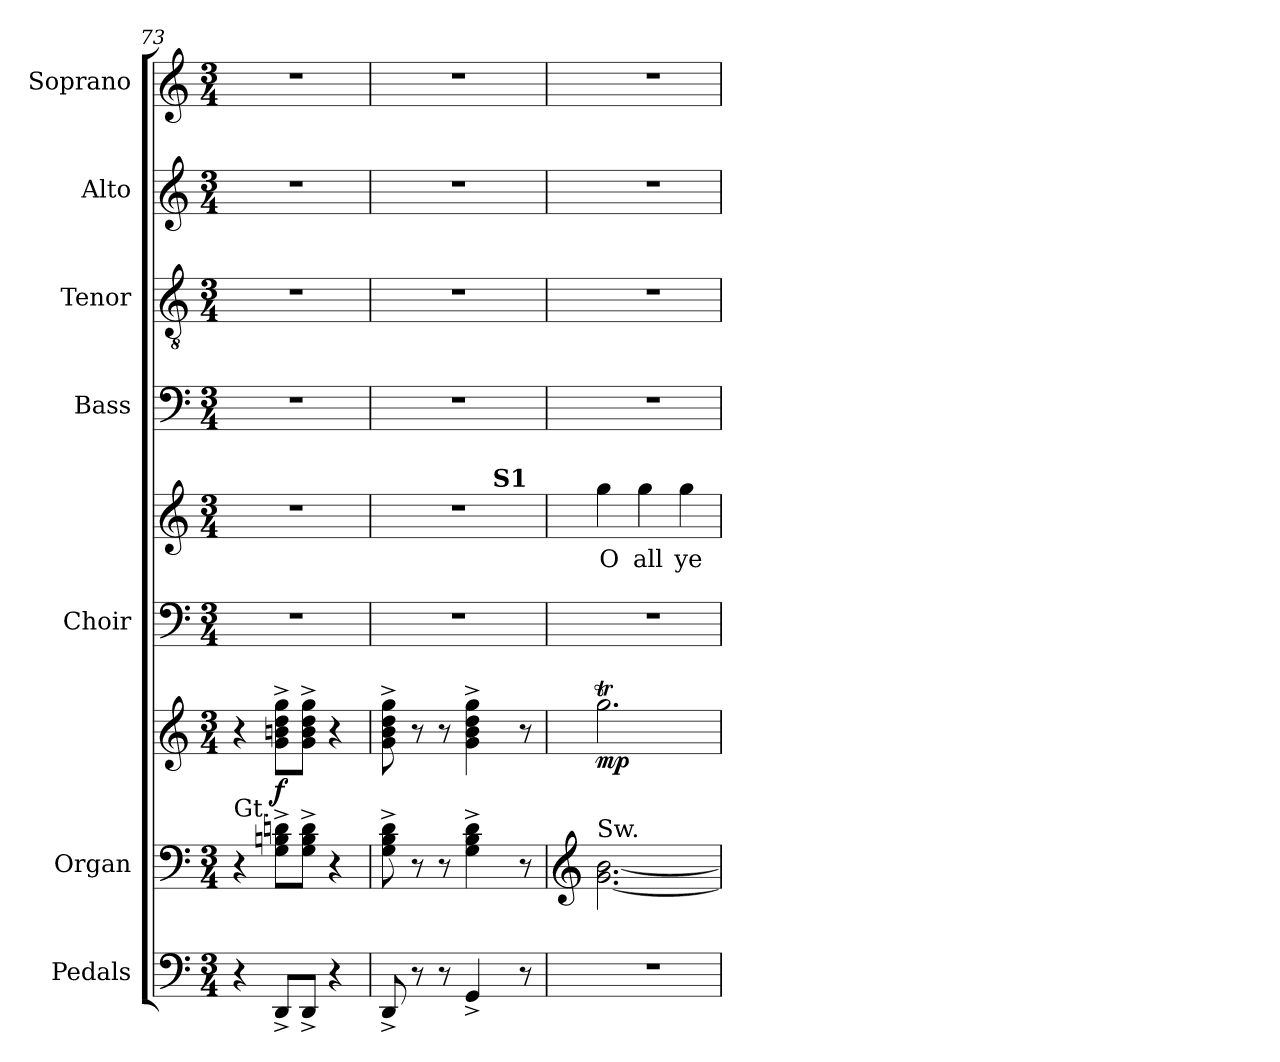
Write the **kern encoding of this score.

**kern	**kern	**kern	**dynam	**kern	**kern	**text	**kern	**kern	**kern	**kern
*part7	*part6	*part6	*part6	*part5	*part5	*part5	*part4	*part3	*part2	*part1
*staff9	*staff8	*staff7	*staff7/8	*staff6	*staff5	*staff5	*staff4	*staff3	*staff2	*staff1
*I"Pedals	*I"Organ	*	*	*I"Choir	*	*	*I"Bass	*I"Tenor	*I"Alto	*I"Soprano
*I'Ped.	*I'Org.	*	*	*I'Choir	*	*	*I'B.	*I'T.	*I'A.	*I'S.
*clefF4	*clefF4	*clefG2	*	*clefF4	*clefG2	*	*clefF4	*clefGv2	*clefG2	*clefG2
*	*	*	*	*	*	*	*	*ITrd7c12	*	*
*k[]	*k[]	*k[]	*	*k[]	*k[]	*	*k[]	*k[]	*k[]	*k[]
*C:	*C:	*C:	*	*C:	*C:	*	*C:	*C:	*C:	*C:
*M3/4	*M3/4	*M3/4	*	*M3/4	*M3/4	*	*M3/4	*M3/4	*M3/4	*M3/4
=73	=73	=73	=73	=73	=73	=73	=73	=73	=73	=73
!	!LO:TX:a:t=Gt.	!	!	!	!	!	!	!	!	!
!	!	!	!	!LO:N:vis=1	!LO:N:vis=1	!	!LO:N:vis=1	!LO:N:vis=1	!LO:N:vis=1	!LO:N:vis=1
4r	4r	4r	.	2.r	2.r	.	2.r	2.r	2.r	2.r
8DD^i/L	8Gi\^ 8Bni^ 8dni^L	8gi\^ 8bni^ 8ddi^ 8ggi^L	f	.	.	.	.	.	.	.
8DD^i/J	8Gi\^ 8Bi^ 8di^J	8gi\^ 8bi^ 8ddi^ 8ggi^J	.	.	.	.	.	.	.	.
4r	4r	4r	.	.	.	.	.	.	.	.
!!LO:PB:g=z
=74	=74	=74	=74	=74	=74	=74	=74	=74	=74	=74
!	!	!	!	!LO:N:vis=1	!LO:N:vis=1	!	!LO:N:vis=1	!LO:N:vis=1	!LO:N:vis=1	!LO:N:vis=1
*	*	*	*	*	*^	*	*	*	*	*
8DD^i/	8Gi\^ 8Bi^ 8di^	8gi\^ 8bi^ 8ddi^ 8ggi^	.	2.r	2.r	2ryy	.	2.r	2.r	2.r	2.r
8r	8r	8r	.	.	.	.	.	.	.	.	.
8r	8r	8r	.	.	.	.	.	.	.	.	.
4GG^i/	4Gi\^ 4Bi^ 4di^	4gi\^ 4bi^ 4ddi^ 4ggi^	.	.	.	.	.	.	.	.	.
!	!	!	!	!	!	!LO:TX:a:B:t=S1	!	!	!	!	!
.	.	.	.	.	.	4ryy	.	.	.	.	.
8r	8r	8r	.	.	.	.	.	.	.	.	.
*	*	*	*	*	*v	*v	*	*	*	*	*
=75	=75	=75	=75	=75	=75	=75	=75	=75	=75	=75
*	*clefG2	*	*	*	*	*	*	*	*	*
*	*	*	*	*	*^	*	*	*	*	*
!LO:N:vis=1	!	!	!	!LO:N:vis=1	!	!	!	!	!	!	!
*	*^	*	*	*	*v	*v	*	*	*	*	*
*	*	*	*	*	*	*^	*	*	*	*	*
!	!LO:TX:a:t=Sw.	!	!	!	!	!	!	!	!	!	!	!
!	!	!	!	!	!	!	!	!LO:LY:a:color=#000000	!LO:N:vis=1	!LO:N:vis=1	!LO:N:vis=1	!LO:N:vis=1
*	*	*	*	*	*	*v	*v	*	*	*	*	*
2.r	2.ryy	[<2.gi\ [<2.bi	2.ggTi\	mp	2.r	4ggi\	O	2.r	2.r	2.r	2.r
!	!	!	!	!	!	!	!LO:LY:a:color=#000000	!	!	!	!
.	.	.	.	.	.	4ggi\	all	.	.	.	.
!	!	!	!	!	!	!	!LO:LY:a:color=#000000	!	!	!	!
.	.	.	.	.	.	4ggi\	ye	.	.	.	.
*	*v	*v	*	*	*	*	*	*	*	*	*
=	=	=	=	=	=	=	=	=	=	=
*-	*-	*-	*-	*-	*-	*-	*-	*-	*-	*-
